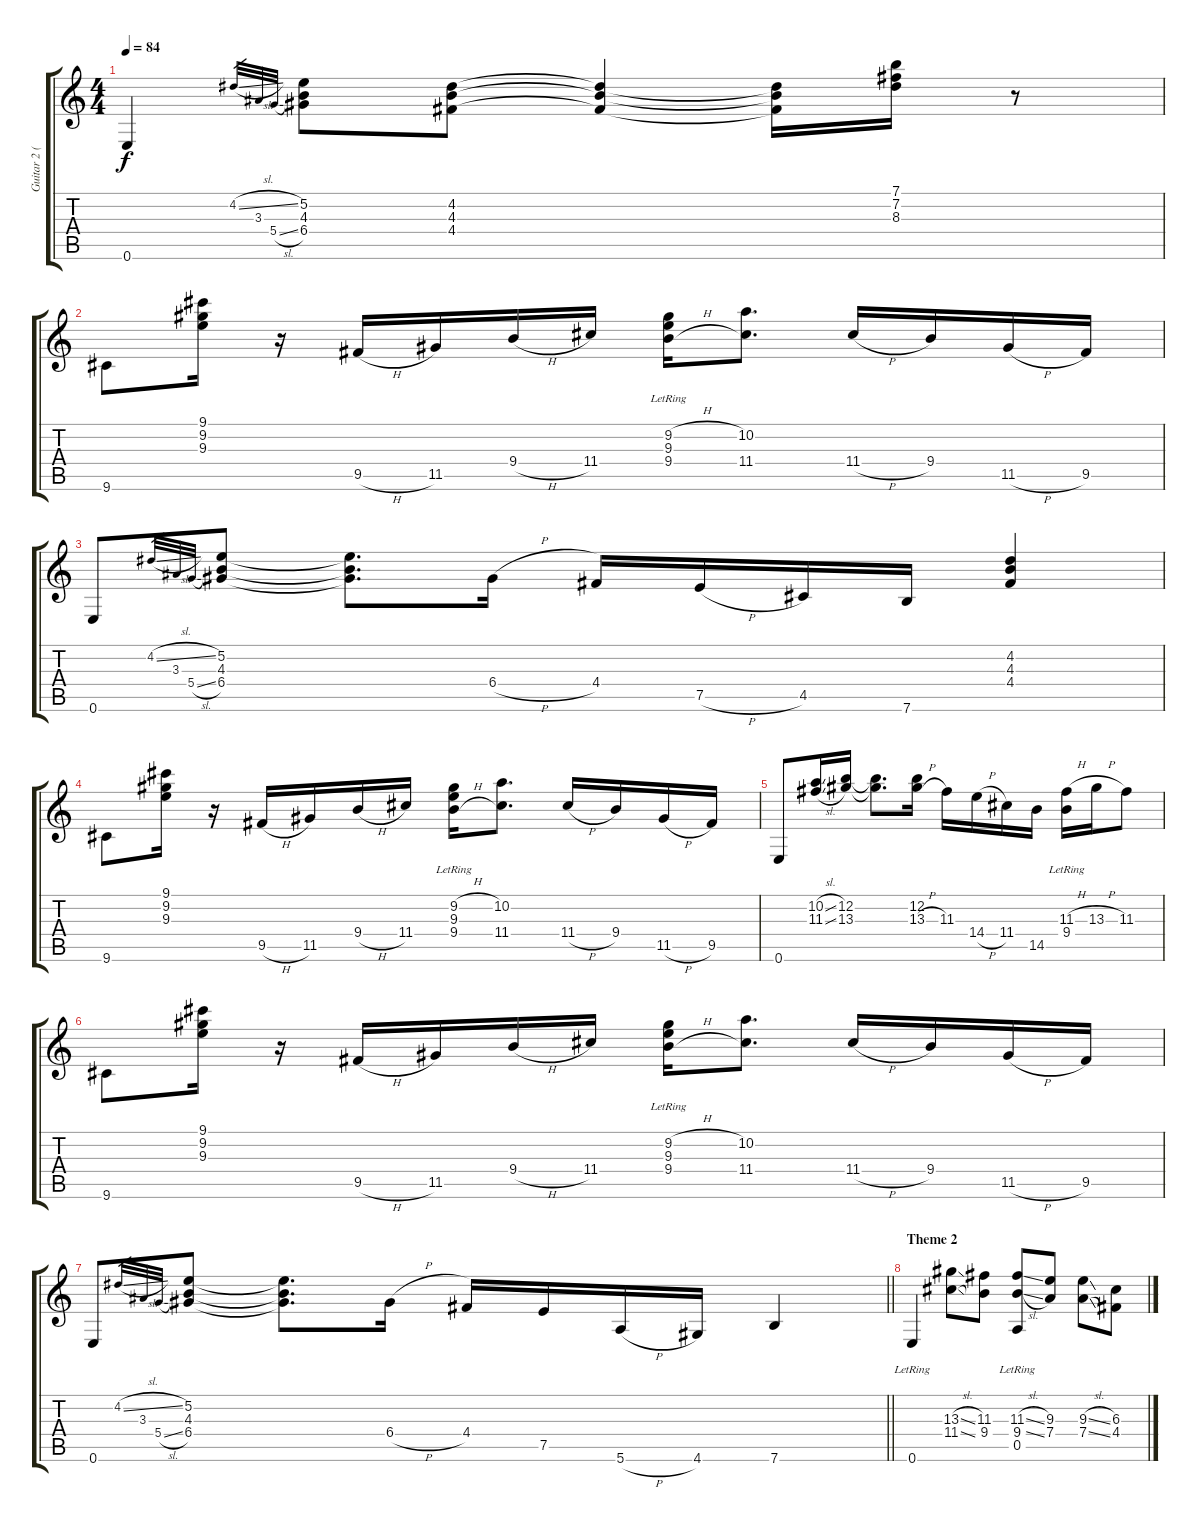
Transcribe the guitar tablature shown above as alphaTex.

\track ("Guitar 2 (rhythm)" "Guitar 2 (") {instrument electricguitarjazz}
\staff {score tabs}
\tuning (E4 B3 G3 D3 A2 E2) {hide}
\ts (4 4)
\tempo 84
\clef g2
\ks c
0.6.4{dy f} 4.2{sl}.32{gr} 3.3.32{gr} 5.4{sl}.32{gr} (5.2 4.3 6.4).8 (4.2 4.3 4.4).8 (4.2{t} 4.3{t} 4.4{t}).4 (4.2{t} 4.3{t} 4.4{t}).16 (7.1 7.2 8.3).16 r.8 |
9.6.8 (9.1 9.2 9.3).16 r.16 9.5{h}.16 11.5.16 9.4{h}.16 11.4.16 (9.2{h} 9.3{lr} 9.4{h}).16 (10.2 11.4).8{d} 11.4{h}.16 9.4.16 11.5{h}.16 9.5.16 |
0.6.8 4.2{sl}.32{gr} 3.3.32{gr} 5.4{sl}.32{gr} (5.2 4.3 6.4).8 (5.2{t} 4.3{t} 6.4{t}).8{d} 6.4{h}.16 4.4.16 7.5{h}.16 4.5.16 7.6.16 (4.2 4.3 4.4).4 |
9.6.8 (9.1 9.2 9.3).16 r.16 9.5{h}.16 11.5.16 9.4{h}.16 11.4.16 (9.2{h} 9.3{lr} 9.4{h}).16 (10.2 11.4).8{d} 11.4{h}.16 9.4.16 11.5{h}.16 9.5.16 |
0.6.8 (10.2{sl} 11.3{sl}).16 (12.2 13.3).16 (12.2{t} 13.3{t}).8{d} (12.2 13.3{h}).16 11.3.16 14.4{h}.16 11.4.16 14.5.16 (11.3{h} 9.4{lr}).16 13.3{h}.16 11.3.8 |
9.6.8 (9.1 9.2 9.3).16 r.16 9.5{h}.16 11.5.16 9.4{h}.16 11.4.16 (9.2{h} 9.3{lr} 9.4{h}).16 (10.2 11.4).8{d} 11.4{h}.16 9.4.16 11.5{h}.16 9.5.16 |
\barLineRight lightlight
0.6.8 4.2{sl}.32{gr} 3.3.32{gr} 5.4{sl}.32{gr} (5.2 4.3 6.4).8 (5.2{t} 4.3{t} 6.4{t}).8{d} 6.4{h}.16 4.4.16 7.5.16 5.6{h}.16 4.6.16 7.6.4 |
\section ("" "Theme 2")
0.6{lr}.4 (13.3{sl} 11.4{sl}).8 (11.3 9.4).8 (11.3{sl} 9.4{sl} 0.5{lr}).8 (9.3 7.4).8 (9.3{sl} 7.4{sl}).8 (6.3 4.4).8
